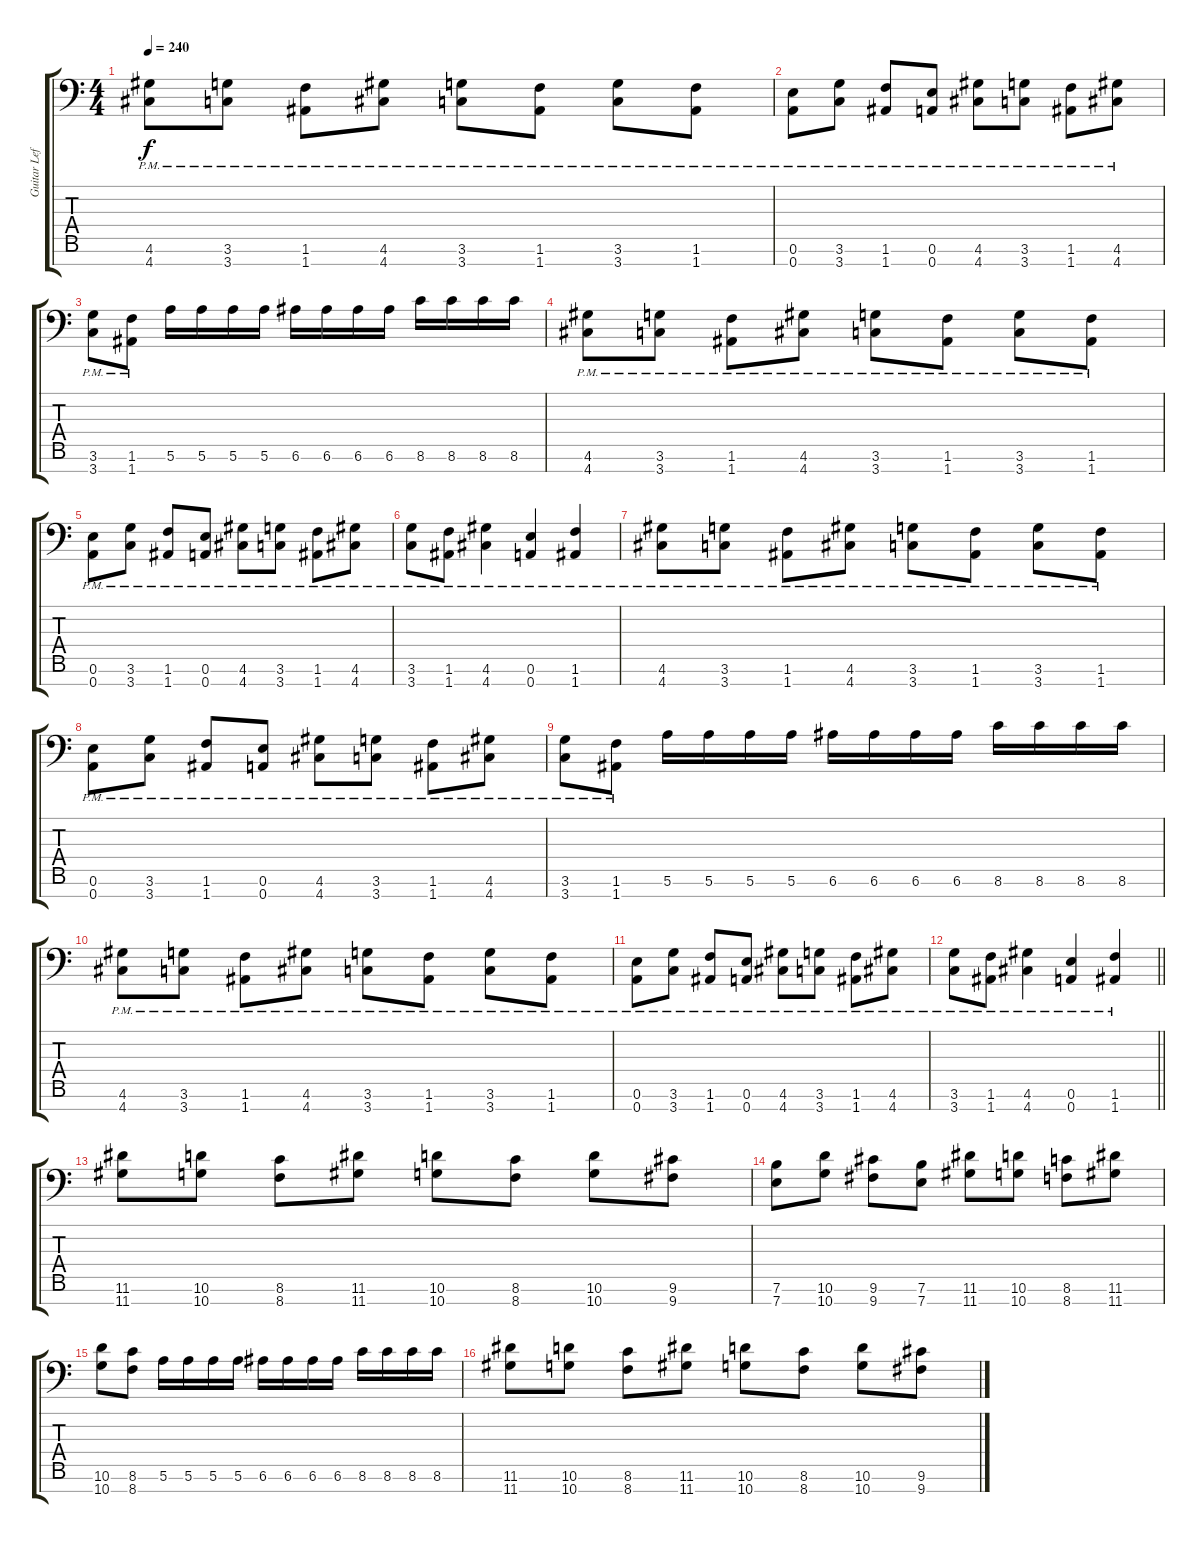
\track ("Guitar Left" "Guitar Lef") {instrument distortionguitar}
\staff {score tabs}
\tuning (E4 B3 G3 D3 A2 E2 A1) {hide}
\ts (4 4)
\section ("" "")
\tempo 240
\clef f4
\ks c
(4.6{pm} 4.7{pm}).8{dy f} (3.6{pm} 3.7{pm}).8 (1.6{pm} 1.7{pm}).8 (4.6{pm} 4.7{pm}).8 (3.6{pm} 3.7{pm}).8 (1.6{pm} 1.7{pm}).8 (3.6{pm} 3.7{pm}).8 (1.6{pm} 1.7{pm}).8 |
(0.6{pm} 0.7{pm}).8 (3.6{pm} 3.7{pm}).8 (1.6{pm} 1.7{pm}).8 (0.6{pm} 0.7{pm}).8 (4.6{pm} 4.7{pm}).8 (3.6{pm} 3.7{pm}).8 (1.6{pm} 1.7{pm}).8 (4.6{pm} 4.7{pm}).8 |
(3.6{pm} 3.7{pm}).8 (1.6{pm} 1.7{pm}).8 5.6.16 5.6.16 5.6.16 5.6.16 6.6.16 6.6.16 6.6.16 6.6.16 8.6.16 8.6.16 8.6.16 8.6.16 |
(4.6{pm} 4.7{pm}).8 (3.6{pm} 3.7{pm}).8 (1.6{pm} 1.7{pm}).8 (4.6{pm} 4.7{pm}).8 (3.6{pm} 3.7{pm}).8 (1.6{pm} 1.7{pm}).8 (3.6{pm} 3.7{pm}).8 (1.6{pm} 1.7{pm}).8 |
(0.6{pm} 0.7{pm}).8 (3.6{pm} 3.7{pm}).8 (1.6{pm} 1.7{pm}).8 (0.6{pm} 0.7{pm}).8 (4.6{pm} 4.7{pm}).8 (3.6{pm} 3.7{pm}).8 (1.6{pm} 1.7{pm}).8 (4.6{pm} 4.7{pm}).8 |
(3.6{pm} 3.7{pm}).8 (1.6{pm} 1.7{pm}).8 (4.6{pm} 4.7{pm}).4 (0.6{pm} 0.7{pm}).4 (1.6{pm} 1.7{pm}).4 |
(4.6{pm} 4.7{pm}).8 (3.6{pm} 3.7{pm}).8 (1.6{pm} 1.7{pm}).8 (4.6{pm} 4.7{pm}).8 (3.6{pm} 3.7{pm}).8 (1.6{pm} 1.7{pm}).8 (3.6{pm} 3.7{pm}).8 (1.6{pm} 1.7{pm}).8 |
(0.6{pm} 0.7{pm}).8 (3.6{pm} 3.7{pm}).8 (1.6{pm} 1.7{pm}).8 (0.6{pm} 0.7{pm}).8 (4.6{pm} 4.7{pm}).8 (3.6{pm} 3.7{pm}).8 (1.6{pm} 1.7{pm}).8 (4.6{pm} 4.7{pm}).8 |
(3.6{pm} 3.7{pm}).8 (1.6{pm} 1.7{pm}).8 5.6.16 5.6.16 5.6.16 5.6.16 6.6.16 6.6.16 6.6.16 6.6.16 8.6.16 8.6.16 8.6.16 8.6.16 |
(4.6{pm} 4.7{pm}).8 (3.6{pm} 3.7{pm}).8 (1.6{pm} 1.7{pm}).8 (4.6{pm} 4.7{pm}).8 (3.6{pm} 3.7{pm}).8 (1.6{pm} 1.7{pm}).8 (3.6{pm} 3.7{pm}).8 (1.6{pm} 1.7{pm}).8 |
(0.6{pm} 0.7{pm}).8 (3.6{pm} 3.7{pm}).8 (1.6{pm} 1.7{pm}).8 (0.6{pm} 0.7{pm}).8 (4.6{pm} 4.7{pm}).8 (3.6{pm} 3.7{pm}).8 (1.6{pm} 1.7{pm}).8 (4.6{pm} 4.7{pm}).8 |
\barLineRight lightlight
(3.6{pm} 3.7{pm}).8 (1.6{pm} 1.7{pm}).8 (4.6{pm} 4.7{pm}).4 (0.6{pm} 0.7{pm}).4 (1.6{pm} 1.7{pm}).4 |
\section ("" "")
(11.6 11.7).8 (10.6 10.7).8 (8.6 8.7).8 (11.6 11.7).8 (10.6 10.7).8 (8.6 8.7).8 (10.6 10.7).8 (9.6 9.7).8 |
(7.6 7.7).8 (10.6 10.7).8 (9.6 9.7).8 (7.6 7.7).8 (11.6 11.7).8 (10.6 10.7).8 (8.6 8.7).8 (11.6 11.7).8 |
(10.6 10.7).8 (8.6 8.7).8 5.6.16 5.6.16 5.6.16 5.6.16 6.6.16 6.6.16 6.6.16 6.6.16 8.6.16 8.6.16 8.6.16 8.6.16 |
(11.6 11.7).8 (10.6 10.7).8 (8.6 8.7).8 (11.6 11.7).8 (10.6 10.7).8 (8.6 8.7).8 (10.6 10.7).8 (9.6 9.7).8
